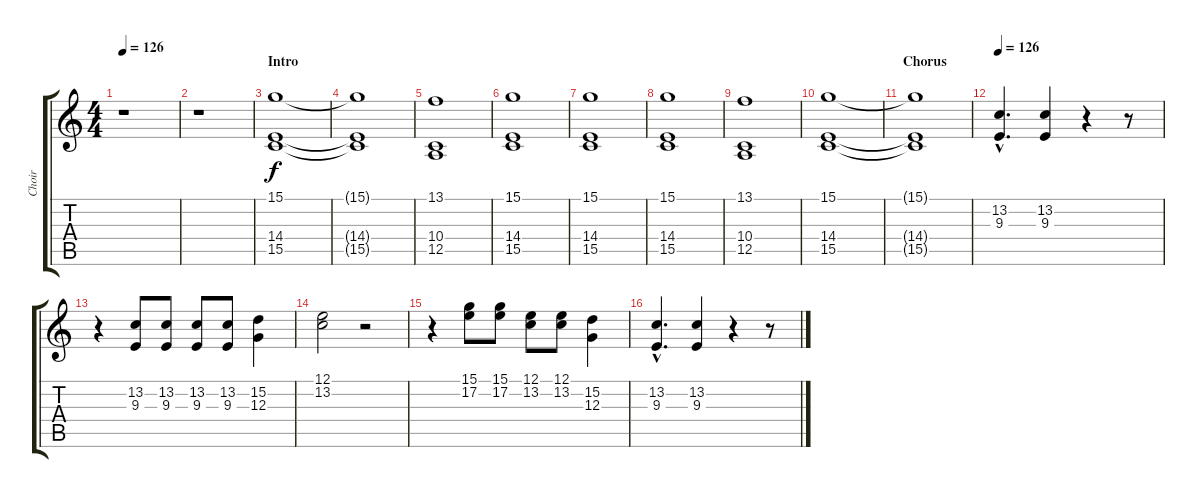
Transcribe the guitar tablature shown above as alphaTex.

\track ("Choir" "Choir") {instrument choiraahs}
\staff {score tabs}
\tuning (E4 B3 G3 D3 A2 E2) {hide}
\ts (4 4)
\tempo 126
\tempo 119
\tempo 126
\clef g2
\ks c
r.1{dy f instrument choiraahs} |
r.1 |
\section ("" "Intro")
(15.1 14.4 15.5).1 |
(15.1{t} 14.4{t} 15.5{t}).1 |
(13.1 10.4 12.5).1 |
(15.1 14.4 15.5).1 |
(15.1 14.4 15.5).1 |
(15.1 14.4 15.5).1 |
(13.1 10.4 12.5).1 |
(15.1 14.4 15.5).1{volume 0} |
\section ("" "Chorus")
(15.1{t} 14.4{t} 15.5{t}).1 |
\tempo 126
(13.2{hac} 9.3{hac}).4{d volume 8 instrument flute} (13.2 9.3).4 r.4 r.8 |
r.4 (13.2 9.3).8 (13.2 9.3).8 (13.2 9.3).8 (13.2 9.3).8 (15.2 12.3).4 |
(12.1 13.2).2 r.2 |
r.4 (15.1 17.2).8 (15.1 17.2).8 (12.1 13.2).8 (12.1 13.2).8 (15.2 12.3).4 |
(13.2{hac} 9.3{hac}).4{d} (13.2 9.3).4 r.4 r.8
